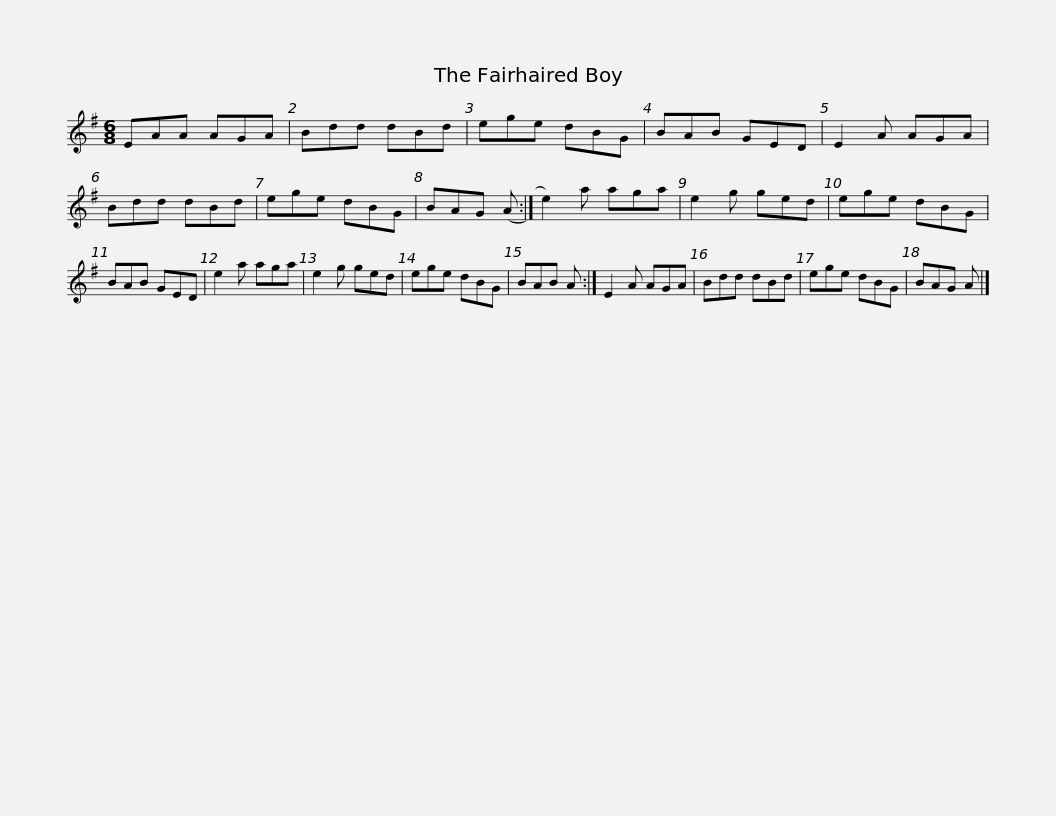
X:1
L:1/8
M:6/8
I:linebreak $
K:G
V:1 treble
V:1
 EAA AGA | Bdd dBd | ege dBG | BAB GED | E2 A AGA | %5
 Bdd dBd | ege dBG |$ BAG (A :| e2) a aga | e2 g ged | %10
 ege dBG | BAB GED | e2 a aga | e2 g ged | ege dBG |$ %15
 BAB A :| E2 A AGA | Bdd dBd | ege dBG | BAG A |] %20
